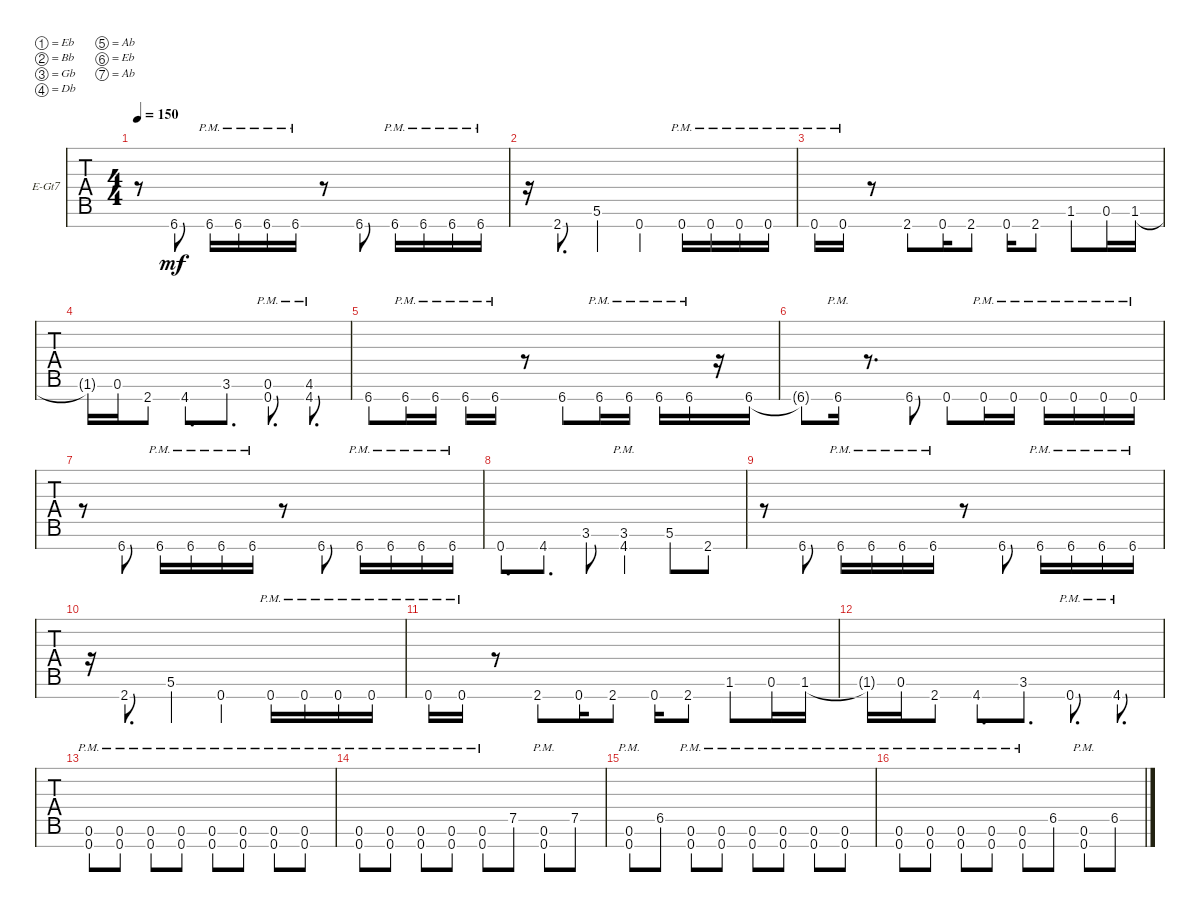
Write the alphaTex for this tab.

\defaultSystemsLayout 4
\bracketExtendMode groupsimilarinstruments
\firstSystemTrackNameOrientation horizontal
\otherSystemsTrackNameOrientation horizontal
\track ("Left Guitar" "E-Gt7") {instrument distortionguitar}
\staff {tabs}
\tuning (Eb4 Bb3 Gb3 Db3 Ab2 Eb2 Ab1)
\ts (4 4)
\tempo 150
\clef g2
\ks c
r.8{dy mf} 6.7.8 6.7{pm}.16 6.7{pm}.16 6.7{pm}.16 6.7{pm}.16 r.8 6.7.8 6.7{pm}.16 6.7{pm}.16 6.7{pm}.16 6.7{pm}.16 |
r.16 2.7.8{d} 5.6.4 0.7.4 0.7{pm}.16 0.7{pm}.16 0.7{pm}.16 0.7{pm}.16 |
0.7{pm}.16 0.7{pm}.16 r.8 2.7.8 0.7.16 2.7.8 0.7.16 2.7.8 1.6.8 0.6.16 1.6.16 |
1.6{t}.16 0.6.16 2.7.8 4.7.8{d} 3.6.8{d} (0.7{pm} 0.6{pm}).8{d} (4.7{pm} 4.6{pm}).8{d} |
6.7.8 6.7{pm}.16 6.7{pm}.16 6.7{pm}.16 6.7{pm}.16 r.8 6.7.8 6.7{pm}.16 6.7{pm}.16 6.7{pm}.16 6.7{pm}.16 r.16 6.7.16 |
6.7{t}.8 6.7{pm}.16 r.8{d} 6.7.8 0.7.8 0.7{pm}.16 0.7{pm}.16 0.7{pm}.16 0.7{pm}.16 0.7{pm}.16 0.7{pm}.16 |
r.8 6.7.8 6.7{pm}.16 6.7{pm}.16 6.7{pm}.16 6.7{pm}.16 r.8 6.7.8 6.7{pm}.16 6.7{pm}.16 6.7{pm}.16 6.7{pm}.16 |
0.7.8{d} 4.7.8{d} 3.6.8 (3.6{pm} 4.7{pm}).4 5.6.8 2.7.8 |
r.8 6.7.8 6.7{pm}.16 6.7{pm}.16 6.7{pm}.16 6.7{pm}.16 r.8 6.7.8 6.7{pm}.16 6.7{pm}.16 6.7{pm}.16 6.7{pm}.16 |
r.16 2.7.8{d} 5.6.4 0.7.4 0.7{pm}.16 0.7{pm}.16 0.7{pm}.16 0.7{pm}.16 |
0.7{pm}.16 0.7{pm}.16 r.8 2.7.8 0.7.16 2.7.8 0.7.16 2.7.8 1.6.8 0.6.16 1.6.16 |
1.6{t}.16 0.6.16 2.7.8 4.7.8{d} 3.6.8{d} 0.7{pm}.8{d} 4.7{pm}.8{d} |
(0.7{pm} 0.6{pm}).8 (0.7{pm} 0.6{pm}).8 (0.7{pm} 0.6{pm}).8 (0.7{pm} 0.6{pm}).8 (0.7{pm} 0.6{pm}).8 (0.7{pm} 0.6{pm}).8 (0.7{pm} 0.6{pm}).8 (0.7{pm} 0.6{pm}).8 |
(0.7{pm} 0.6{pm}).8 (0.7{pm} 0.6{pm}).8 (0.7{pm} 0.6{pm}).8 (0.7{pm} 0.6{pm}).8 (0.7{pm} 0.6{pm}).8 7.5.8 (0.7{pm} 0.6{pm}).8 7.5.8 |
(0.7{pm} 0.6{pm}).8 6.5.8 (0.7{pm} 0.6{pm}).8 (0.7{pm} 0.6{pm}).8 (0.7{pm} 0.6{pm}).8 (0.7{pm} 0.6{pm}).8 (0.7{pm} 0.6{pm}).8 (0.7{pm} 0.6{pm}).8 |
(0.7{pm} 0.6{pm}).8 (0.7{pm} 0.6{pm}).8 (0.7{pm} 0.6{pm}).8 (0.7{pm} 0.6{pm}).8 (0.7{pm} 0.6{pm}).8 6.5.8 (0.7{pm} 0.6{pm}).8 6.5.8
